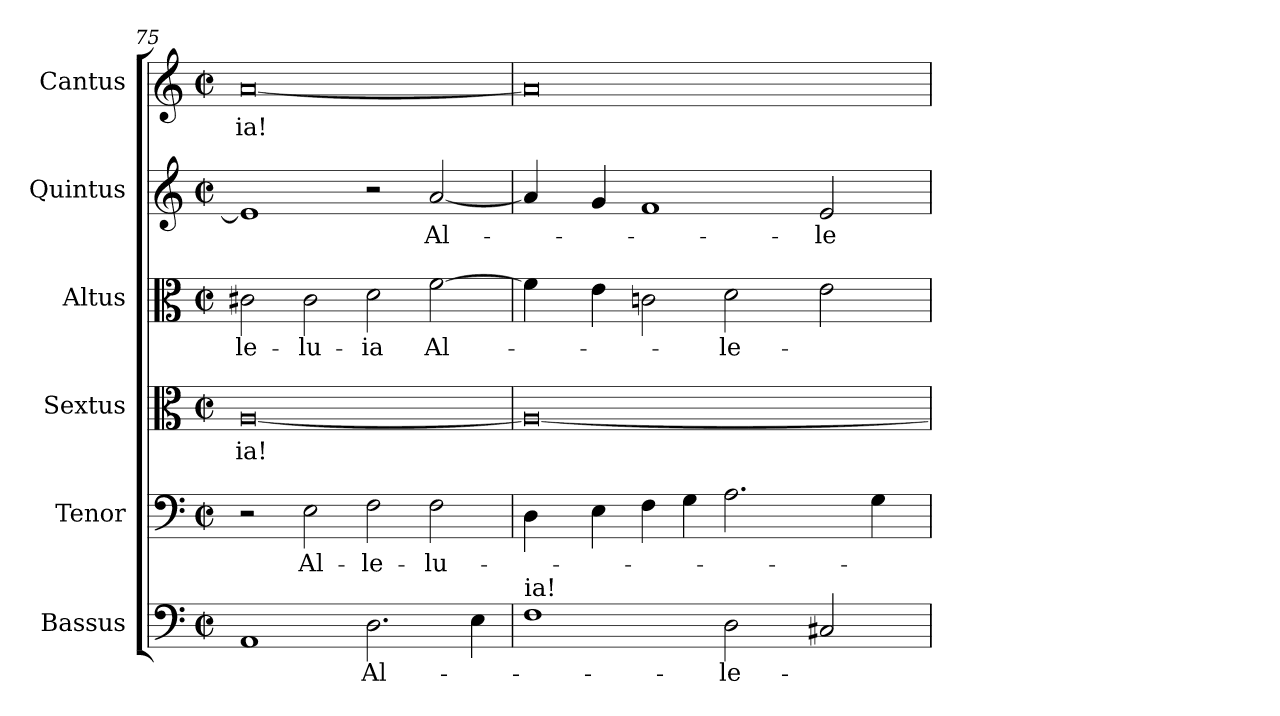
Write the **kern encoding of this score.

**kern	**text	**kern	**text	**kern	**text	**kern	**text	**kern	**text	**kern	**text
*part6	*part6	*part5	*part5	*part4	*part4	*part3	*part3	*part2	*part2	*part1	*part1
*staff6	*staff6	*staff5	*staff5	*staff4	*staff4	*staff3	*staff3	*staff2	*staff2	*staff1	*staff1
*I"Bassus	*	*I"Tenor	*	*I"Sextus	*	*I"Altus	*	*I"Quintus	*	*I"Cantus	*
*I'Bassus	*	*I'Tenor	*	*I'Sextus	*	*I'Altus	*	*I'Quintus	*	*I'Cantus	*
*clefF4	*	*clefF4	*	*clefC3	*	*clefC3	*	*clefG2	*	*clefG2	*
*M2/2	*	*M2/2	*	*M2/2	*	*M2/2	*	*M2/2	*	*M2/2	*
*met(c|)	*	*met(c|)	*	*met(c|)	*	*met(c|)	*	*met(c|)	*	*met(c|)	*
=75	=75	=75	=75	=75	=75	=75	=75	=75	=75	=75	=75
!	!	!	!	!	!LO:LY:b:cj	!	!LO:LY:b:cj	!	!	!	!LO:LY:b:cj
1AA	.	2r	.	[>0A	-ia!	2c#X\	-le-	1e]	.	[>0a	-ia!
!	!	!	!LO:LY:b:cj	!	!	!	!LO:LY:b:cj	!	!	!	!
.	.	2E\	Al-	.	.	2c#\	-lu-	.	.	.	.
!	!LO:LY:b:cj	!	!LO:LY:b:cj	!	!	!	!LO:LY:b:cj	!	!	!	!
2.D\	Al-	2F\	-le-	.	.	2d\	-ia	2r	.	.	.
!	!	!	!LO:LY:b:cj	!	!	!	!LO:LY:b:cj	!	!LO:LY:b:cj	!	!
.	.	2F\	-lu-	.	.	[<2f\	Al-	[>2a/	Al-	.	.
4E\	.	.	.	.	.	.	.	.	.	.	.
!!LO:LB:g=z
=76	=76	=76	=76	=76	=76	=76	=76	=76	=76	=76	=76
!LO:TX:a:t=ia!	!	!	!	!	!	!	!	!	!	!	!
*	*	*	*	*^	*	*^	*	*	*	*	*
1F	.	4D\	.	0A_<	4ryy	.	4f\]	8ryy	.	4a/]	.	0a]	.
.	.	.	.	.	.	.	.	16ryy	.	.	.	.	.
.	.	.	.	.	.	.	.	64ryy	.	.	.	.	.
.	.	.	.	.	.	.	.	1ryy	.	.	.	.	.
.	.	4E\	.	.	32ryy	.	4e\	.	.	4g/	.	.	.
.	.	.	.	.	1ryy	.	.	.	.	.	.	.	.
.	.	4F\	.	.	.	.	2cn\	.	.	1f	.	.	.
.	.	4G\	.	.	.	.	.	.	.	.	.	.	.
!	!LO:LY:b:cj	!	!	!	!	!	!	!	!LO:LY:b:cj	!	!	!	!
2D\	-le-	2.A\	.	.	.	.	2d\	.	-le-	.	.	.	.
.	.	.	.	.	.	.	.	2ryy	.	.	.	.	.
.	.	.	.	.	2ryy	.	.	.	.	.	.	.	.
!	!	!	!	!	!	!	!	!	!	!	!LO:LY:b:cj	!	!
2C#X/	.	.	.	.	.	.	2e\	.	.	2e/	-le-	.	.
.	.	.	.	.	.	.	.	4ryy	.	.	.	.	.
.	.	4G\	.	.	.	.	.	.	.	.	.	.	.
.	.	.	.	.	8..ryy	.	.	.	.	.	.	.	.
.	.	.	.	.	.	.	.	32.ryy	.	.	.	.	.
*	*	*	*	*v	*v	*	*	*	*	*	*	*	*
*	*	*	*	*	*	*v	*v	*	*	*	*	*
=	=	=	=	=	=	=	=	=	=	=	=
*-	*-	*-	*-	*-	*-	*-	*-	*-	*-	*-	*-
